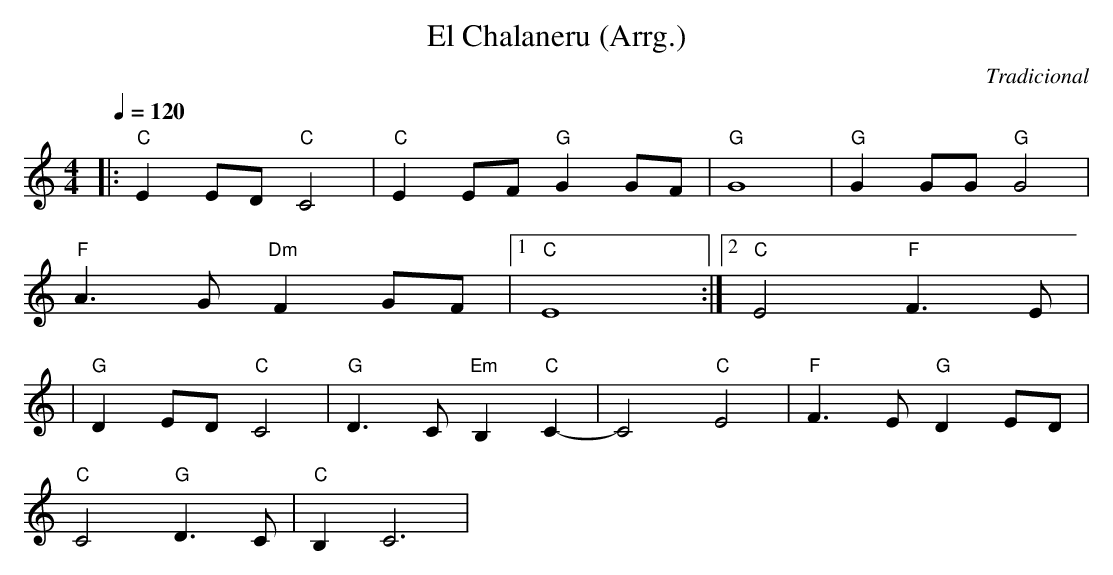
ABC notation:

X:1
T:El Chalaneru (Arrg.)
C:Tradicional
M:4/4
L:1/4
Q:1/4=120
K:C
|:"C"EE/D/ "C"C2|"C"EE/F/ "G"GG/F/|"G"G4|"G"GG/G/ "G"G2|
"F"A>G "Dm"FG/F/|[1 "C"E4:|[2 "C"E2 "F"F>E|
|"G"DE/D/ "C"C2|"G"D>C "Em"B, "C"C -|C2 "C"E2|"F"F>E "G"DE/D/|
"C"C2 "G"D>C|"C"B,C3|
